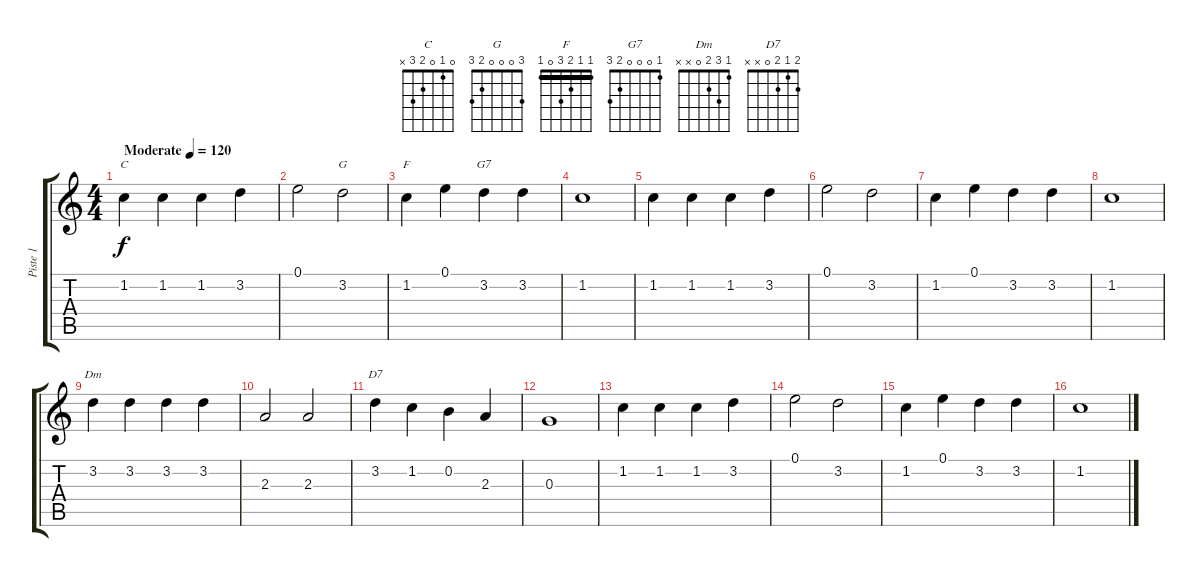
\track ("Piste 1" "Piste 1") {instrument acousticguitarsteel}
\staff {score tabs}
\tuning (E4 B3 G3 D3 A2 E2) {hide}
\chord ("C" 0 1 0 2 3 x)
\chord ("G" 3 0 0 0 2 3)
\chord ("F" 1 1 2 3 0 1) {barre 1}
\chord ("G7" 1 0 0 0 2 3)
\chord ("Dm" 1 3 2 0 x x)
\chord ("D7" 2 1 2 0 x x)
\ts (4 4)
\tempo (120 "Moderate")
\clef g2
\ks c
1.2.4{ch "C" dy f instrument acousticguitarsteel} 1.2.4 1.2.4 3.2.4 |
0.1.2 3.2.2{ch "G"} |
1.2.4{ch "F"} 0.1.4 3.2.4{ch "G7"} 3.2.4 |
1.2.1 |
1.2.4 1.2.4 1.2.4 3.2.4 |
0.1.2 3.2.2 |
1.2.4 0.1.4 3.2.4 3.2.4 |
1.2.1 |
3.2.4{ch "Dm"} 3.2.4 3.2.4 3.2.4 |
2.3.2 2.3.2 |
3.2.4{ch "D7"} 1.2.4 0.2.4 2.3.4 |
0.3.1 |
1.2.4 1.2.4 1.2.4 3.2.4 |
0.1.2 3.2.2 |
1.2.4 0.1.4 3.2.4 3.2.4 |
1.2.1
